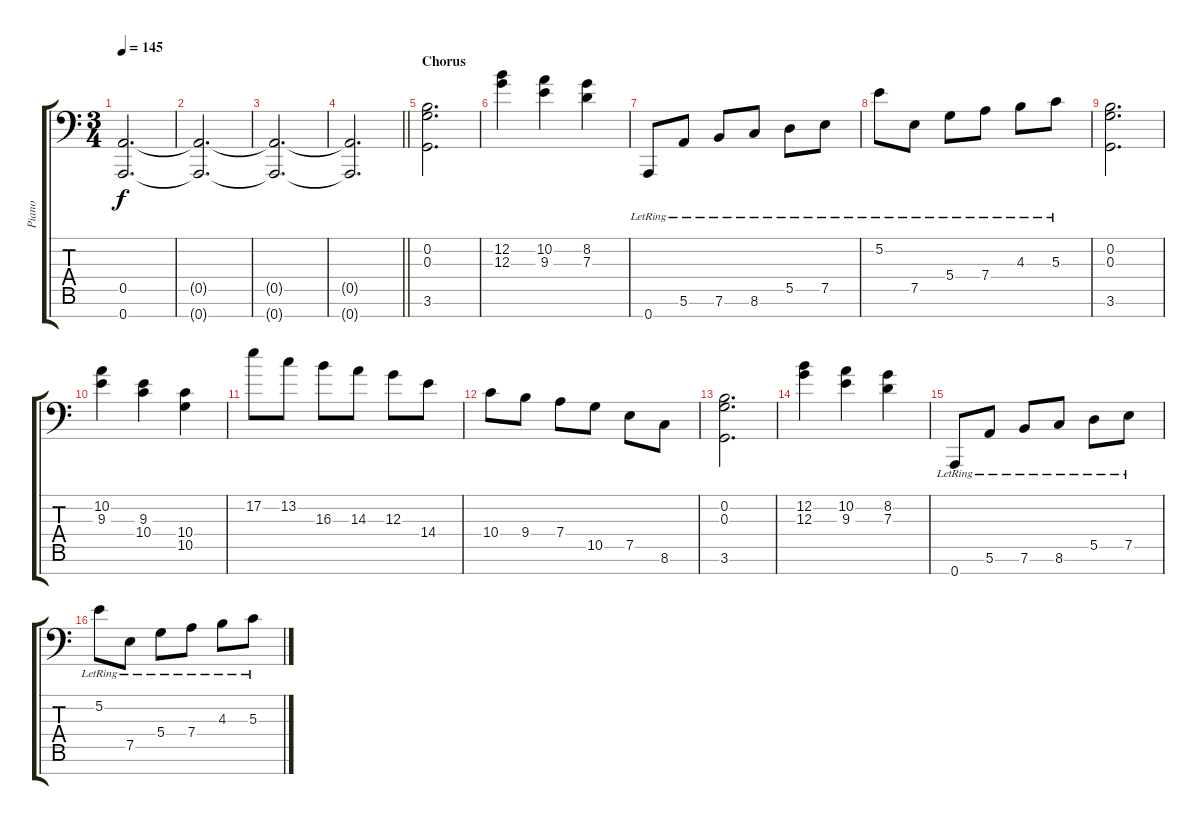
\track ("Piano" "Piano") {instrument electricgrandpiano}
\staff {score tabs}
\tuning (E4 B3 G3 D3 A2 E2 A1) {hide}
\ts (3 4)
\tempo 145
\clef f4
\ks c
(0.5 0.7).2{d dy f} |
(0.5{t} 0.7{t}).2{d} |
(0.5{t} 0.7{t}).2{d} |
\barLineRight lightlight
(0.5{t} 0.7{t}).2{d} |
\section ("" "Chorus")
(0.2 0.3 3.6).2{d} |
(12.2 12.3).4 (10.2 9.3).4 (8.2 7.3).4 |
0.7{lr}.8 5.6{lr}.8 7.6{lr}.8 8.6{lr}.8 5.5{lr}.8 7.5{lr}.8 |
5.2{lr}.8 7.5{lr}.8 5.4{lr}.8 7.4{lr}.8 4.3{lr}.8 5.3{lr}.8 |
(0.2 0.3 3.6).2{d} |
(10.2 9.3).4 (9.3 10.4).4 (10.4 10.5).4 |
17.2.8 13.2.8 16.3.8 14.3.8 12.3.8 14.4.8 |
10.4.8 9.4.8 7.4.8 10.5.8 7.5.8 8.6.8 |
(0.2 0.3 3.6).2{d} |
(12.2 12.3).4 (10.2 9.3).4 (8.2 7.3).4 |
0.7{lr}.8 5.6{lr}.8 7.6{lr}.8 8.6{lr}.8 5.5{lr}.8 7.5{lr}.8 |
5.2{lr}.8 7.5{lr}.8 5.4{lr}.8 7.4{lr}.8 4.3{lr}.8 5.3{lr}.8
